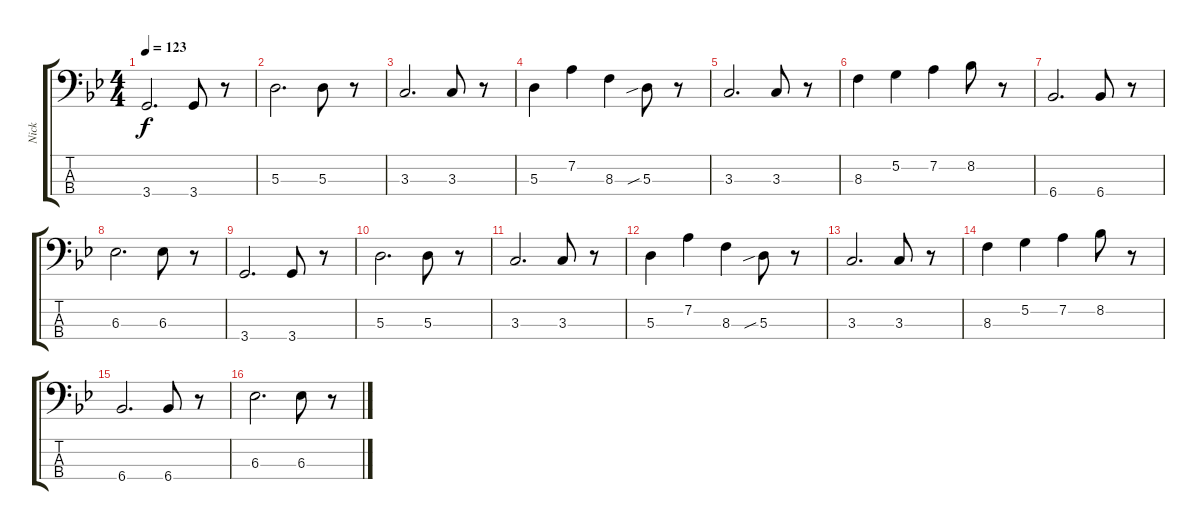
\track ("Nick" "Nick") {instrument electricbassfinger}
\staff {score tabs}
\tuning (G2 D2 A1 E1) {hide}
\ts (4 4)
\tempo 123
\clef f4
\ks bb
3.4.2{d dy f} 3.4.8 r.8 |
5.3.2{d} 5.3.8 r.8 |
3.3.2{d} 3.3.8 r.8 |
5.3.4 7.2.4 8.3.4 5.3{sib}.8 r.8 |
3.3.2{d} 3.3.8 r.8 |
8.3.4 5.2.4 7.2.4 8.2.8 r.8 |
6.4.2{d} 6.4.8 r.8 |
6.3.2{d} 6.3.8 r.8 |
3.4.2{d} 3.4.8 r.8 |
5.3.2{d} 5.3.8 r.8 |
3.3.2{d} 3.3.8 r.8 |
5.3.4 7.2.4 8.3.4 5.3{sib}.8 r.8 |
3.3.2{d} 3.3.8 r.8 |
8.3.4 5.2.4 7.2.4 8.2.8 r.8 |
6.4.2{d} 6.4.8 r.8 |
6.3.2{d} 6.3.8 r.8
